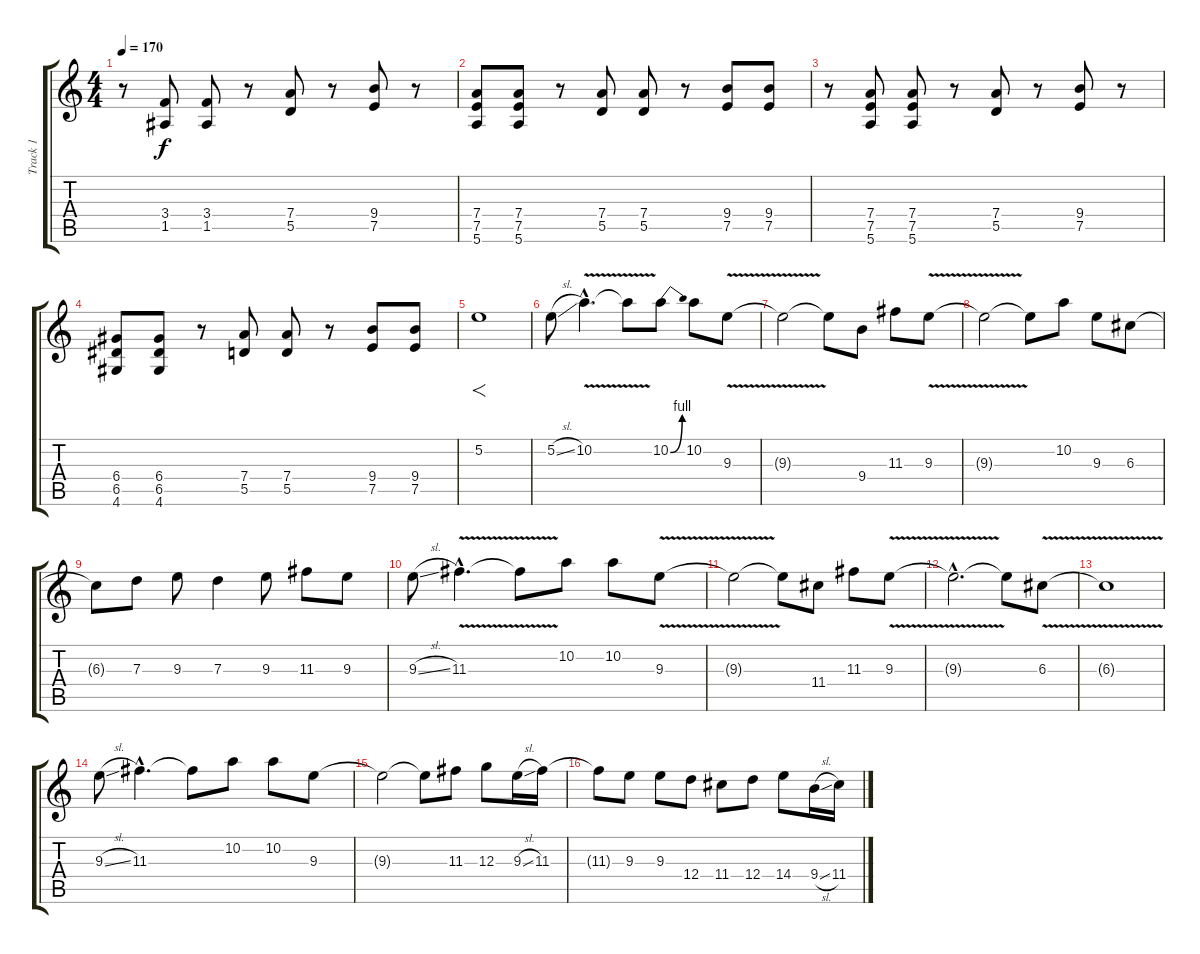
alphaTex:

\track ("Track 1" "Track 1") {instrument distortionguitar}
\staff {score tabs}
\tuning (E4 B3 G3 D3 A2 E2) {hide}
\ts (4 4)
\tempo 170
\clef g2
\ks c
r.8{dy f} (3.4 1.5).8 (3.4 1.5).8 r.8 (7.4 5.5).8 r.8 (9.4 7.5).8 r.8 |
(7.4 7.5 5.6).8 (7.4 7.5 5.6).8 r.8 (7.4 5.5).8 (7.4 5.5).8 r.8 (9.4 7.5).8 (9.4 7.5).8 |
r.8 (7.4 7.5 5.6).8 (7.4 7.5 5.6).8 r.8 (7.4 5.5).8 r.8 (9.4 7.5).8 r.8 |
(6.4 6.5 4.6).8 (6.4 6.5 4.6).8 r.8 (7.4 5.5).8 (7.4 5.5).8 r.8 (9.4 7.5).8 (9.4 7.5).8 |
5.2.1{f volume 16} |
5.2{sl}.8{volume 15} 10.2{v hac}.4{d} 10.2{t}.8 10.2{be (bend 0 0 60 4)}.8 10.2.8 9.3{v}.8 |
9.3{t}.2 9.3{t}.8 9.4.8 11.3.8 9.3{v}.8 |
9.3{t}.2 9.3{t}.8 10.2.8 9.3.8 6.3.8 |
6.3{t}.8 7.3.8 9.3.8 7.3.4 9.3.8 11.3.8 9.3.8 |
9.3{sl}.8 11.3{v hac}.4{d} 11.3{t}.8 10.2.8 10.2.8 9.3{v}.8 |
9.3{t}.2 9.3{t}.8 11.4.8 11.3.8 9.3{v}.8 |
9.3{hac t}.2{d} 9.3{t}.8 6.3{v}.8 |
6.3{t}.1 |
9.3{sl}.8 11.3{hac}.4{d} 11.3{t}.8 10.2.8 10.2.8 9.3.8 |
9.3{t}.2 9.3{t}.8 11.3.8 12.3.8 9.3{sl}.16 11.3.16 |
11.3{t}.8 9.3.8 9.3.8 12.4.8 11.4.8 12.4.8 14.4.8 9.4{sl}.16 11.4.16
